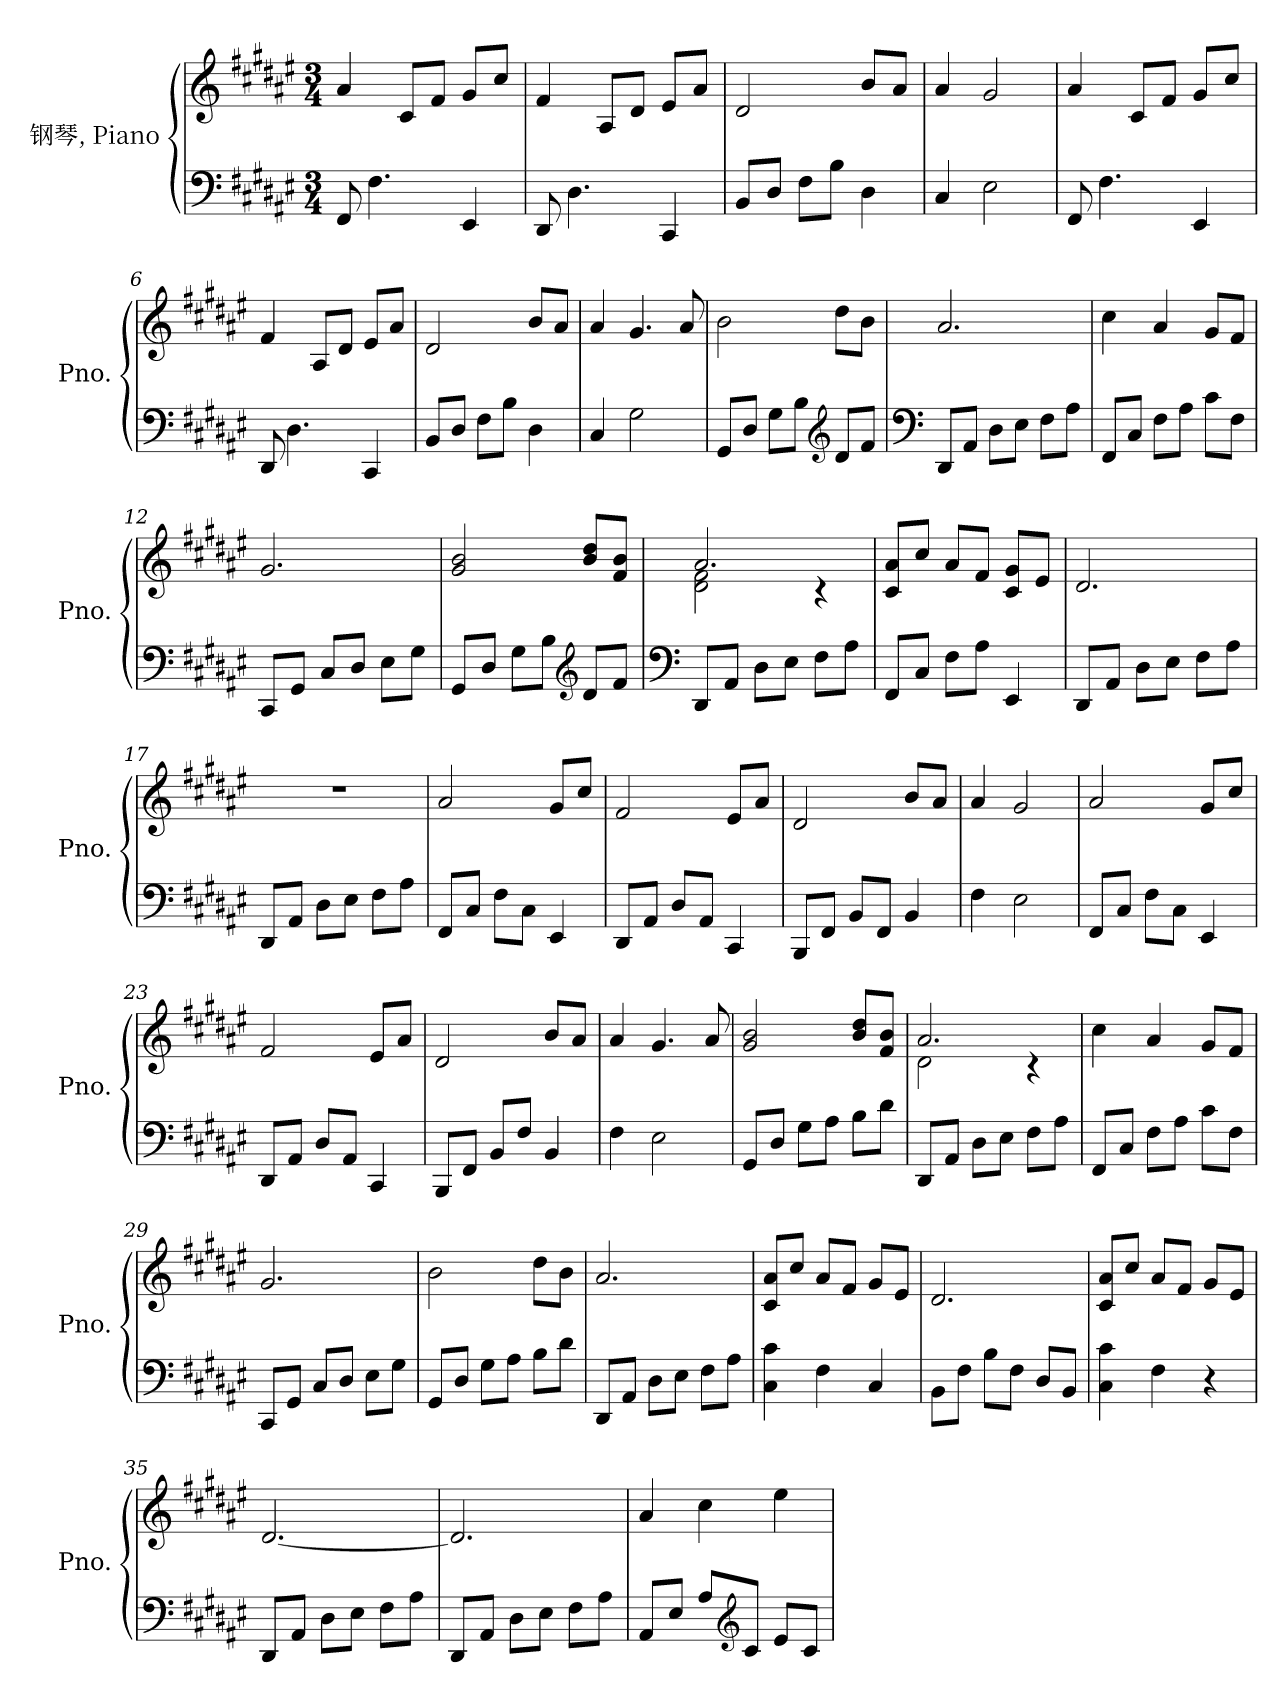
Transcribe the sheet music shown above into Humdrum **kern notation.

**kern	**kern
*part1	*part1
*staff2	*staff1
*I"钢琴, Piano	*
*I'Pno.	*
*clefF4	*clefG2
*k[f#c#g#d#a#e#]	*k[f#c#g#d#a#e#]
*M3/4	*M3/4
*MM74	*MM74
=1	=1
8FF#/	4a#/
4.F#\	.
.	8c#/L
.	8f#/J
4EE#/	8g#/L
.	8cc#/J
=2	=2
8DD#/	4f#/
4.D#\	.
.	8A#/L
.	8d#/J
4CC#/	8e#/L
.	8a#/J
=3	=3
8BB/L	2d#/
8D#/J	.
8F#\L	.
8B\J	.
4D#\	8b/L
.	8a#/J
=4	=4
4C#/	4a#/
2E#\	2g#/
=5	=5
8FF#/	4a#/
4.F#\	.
.	8c#/L
.	8f#/J
4EE#/	8g#/L
.	8cc#/J
=6	=6
8DD#/	4f#/
4.D#\	.
.	8A#/L
.	8d#/J
4CC#/	8e#/L
.	8a#/J
!!LO:LB:g=z
=7	=7
8BB/L	2d#/
8D#/J	.
8F#\L	.
8B\J	.
4D#\	8b/L
.	8a#/J
=8	=8
4C#/	4a#/
2G#\	4.g#/
.	8a#/
=9	=9
8GG#/L	2b\
8D#/J	.
8G#\L	.
8B\J	.
*clefG2	*
8d#/L	8dd#\L
8f#/J	8b\J
=10	=10
*clefF4	*
8DD#/L	2.a#/
8AA#/J	.
8D#\L	.
8E#\J	.
8F#\L	.
8A#\J	.
=11	=11
8FF#/L	4cc#\
8C#/J	.
8F#\L	4a#/
8A#\J	.
8c#\L	8g#/L
8F#\J	8f#/J
=12	=12
8CC#/L	2.g#/
8GG#/J	.
8C#/L	.
8D#/J	.
8E#\L	.
8G#\J	.
!!LO:LB:g=z
=13	=13
8GG#/L	2g#/ 2b/
8D#/J	.
8G#\L	.
8B\J	.
*clefG2	*
8d#/L	8b/ 8dd#/L
8f#/J	8f#/ 8b/J
=14	=14
*clefF4	*
*	*^
8DD#/L	2.a#/	2d#\ 2f#\
8AA#/J	.	.
8D#\L	.	.
8E#\J	.	.
8F#\L	.	4r
8A#\J	.	.
*	*v	*v
=15	=15
8FF#/L	8c#/ 8a#/L
8C#/J	8cc#/J
8F#\L	8a#/L
8A#\J	8f#/J
4EE#/	8c#/ 8g#/L
.	8e#/J
=16	=16
8DD#/L	2.d#/
8AA#/J	.
8D#\L	.
8E#\J	.
8F#\L	.
8A#\J	.
=17	=17
*	*MM64
8DD#/L	2.r
8AA#/J	.
8D#\L	.
8E#\J	.
8F#\L	.
8A#\J	.
!!LO:LB:g=z
=18	=18
*	*MM76
8FF#/L	2a#/
8C#/J	.
8F#\L	.
8C#\J	.
4EE#/	8g#/L
.	8cc#/J
=19	=19
8DD#/L	2f#/
8AA#/J	.
8D#/L	.
8AA#/J	.
4CC#/	8e#/L
.	8a#/J
=20	=20
8BBB/L	2d#/
8FF#/J	.
8BB/L	.
8FF#/J	.
4BB/	8b/L
.	8a#/J
=21	=21
4F#\	4a#/
2E#\	2g#/
=22	=22
8FF#/L	2a#/
8C#/J	.
8F#\L	.
8C#\J	.
4EE#/	8g#/L
.	8cc#/J
=23	=23
8DD#/L	2f#/
8AA#/J	.
8D#/L	.
8AA#/J	.
4CC#/	8e#/L
.	8a#/J
!!LO:LB:g=z
=24	=24
8BBB/L	2d#/
8FF#/J	.
8BB/L	.
8F#/J	.
4BB/	8b/L
.	8a#/J
=25	=25
4F#\	4a#/
2E#\	4.g#/
.	8a#/
=26	=26
8GG#/L	2g#/ 2b/
8D#/J	.
8G#\L	.
8A#\J	.
8B\L	8b/ 8dd#/L
8d#\J	8f#/ 8b/J
=27	=27
*	*^
8DD#/L	2.a#/	2d#\
8AA#/J	.	.
8D#\L	.	.
8E#\J	.	.
8F#\L	.	4r
8A#\J	.	.
*	*v	*v
=28	=28
8FF#/L	4cc#\
8C#/J	.
8F#\L	4a#/
8A#\J	.
8c#\L	8g#/L
8F#\J	8f#/J
=29	=29
8CC#/L	2.g#/
8GG#/J	.
8C#/L	.
8D#/J	.
8E#\L	.
8G#\J	.
!!LO:LB:g=z
=30	=30
8GG#/L	2b\
8D#/J	.
8G#\L	.
8A#\J	.
8B\L	8dd#\L
8d#\J	8b\J
=31	=31
8DD#/L	2.a#/
8AA#/J	.
8D#\L	.
8E#\J	.
8F#\L	.
8A#\J	.
=32	=32
4C#\ 4c#\	8c#/ 8a#/L
.	8cc#/J
4F#\	8a#/L
.	8f#/J
4C#/	8g#/L
.	8e#/J
=33	=33
8BB\L	2.d#/
8F#\J	.
8B\L	.
8F#\J	.
8D#/L	.
8BB/J	.
=34	=34
4C#\ 4c#\	8c#/ 8a#/L
.	8cc#/J
4F#\	8a#/L
.	8f#/J
4r	8g#/L
.	8e#/J
=35	=35
8DD#/L	[2.d#/
8AA#/J	.
8D#\L	.
8E#\J	.
8F#\L	.
8A#\J	.
!!LO:PB:g=z
=36	=36
8DD#/L	2.d#/]
8AA#/J	.
8D#\L	.
8E#\J	.
8F#\L	.
8A#\J	.
=37	=37
8AA#/L	4a#/
8E#/J	.
8A#/L	4cc#\
*clefG2	*
8c#/J	.
8e#/L	4ee#\
8c#/J	.
=	=
*-	*-
